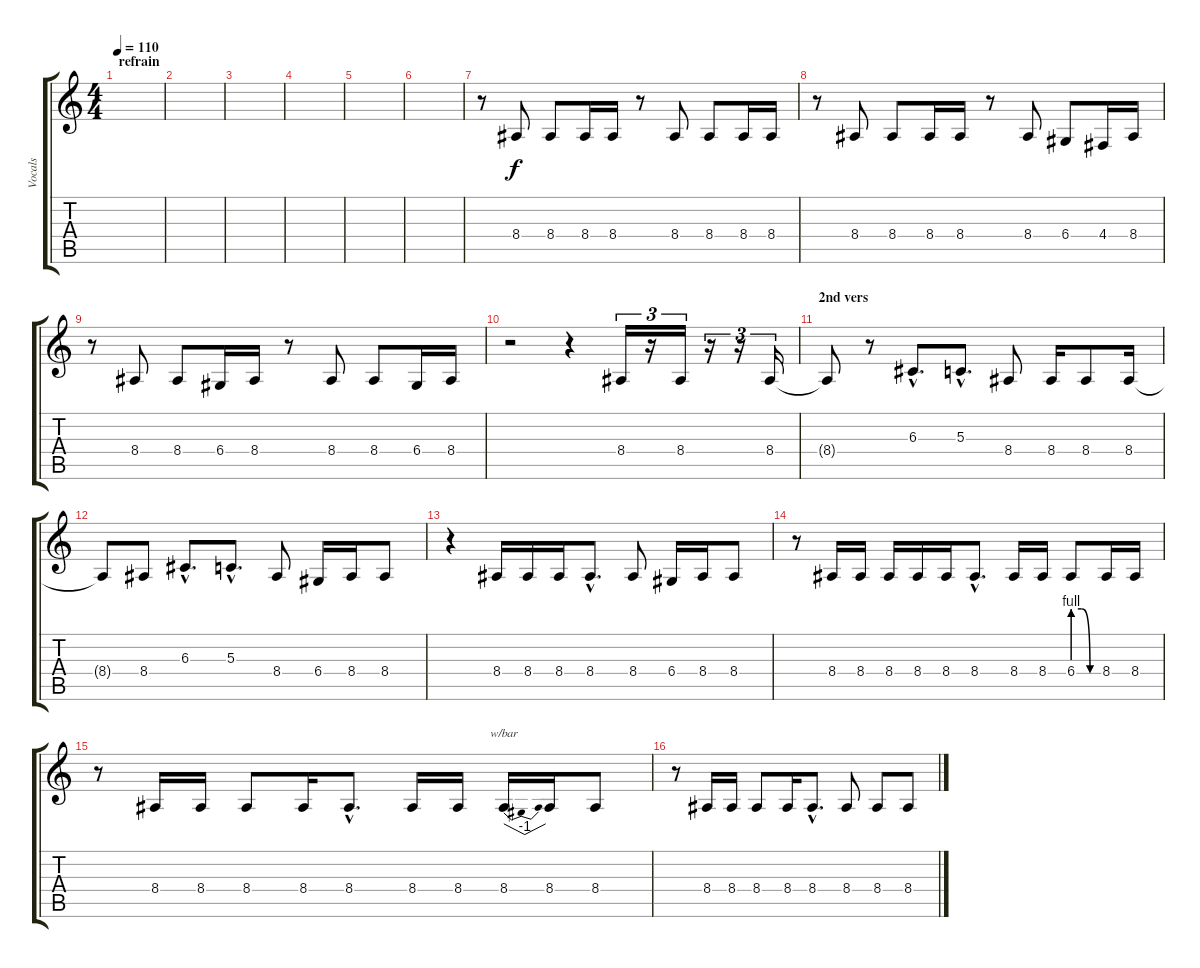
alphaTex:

\track ("Vocals" "Vocals") {instrument cello}
\staff {score tabs}
\tuning (E4 B3 G3 D3 A2 E2) {hide}
\ts (4 4)
\section ("" "refrain")
\tempo 110
\clef g2
\ks c
|
|
|
|
|
|
r.8 8.4.8 8.4.8 8.4.16 8.4.16 r.8 8.4.8 8.4.8 8.4.16 8.4.16 |
r.8 8.4.8 8.4.8 8.4.16 8.4.16 r.8 8.4.8 6.4.8 4.4.16 8.4.16 |
r.8 8.4.8 8.4.8 6.4.16 8.4.16 r.8 8.4.8 8.4.8 6.4.16 8.4.16 |
r.2 r.4 8.4.16{tu (3 2)} r.16{tu (3 2)} 8.4.16{tu (3 2)} r.16{tu (3 2)} r.16{tu (3 2)} 8.4.16{tu (3 2)} |
\section ("" "2nd vers")
8.4{t}.8 r.8 6.3{hac}.8{d} 5.3{hac}.8{d} 8.4.8 8.4.16 8.4.8 8.4.16 |
8.4{t}.8 8.4.8 6.3{hac}.8{d} 5.3{hac}.8{d} 8.4.8 6.4.16 8.4.16 8.4.8 |
r.4 8.4.16 8.4.16 8.4.16 8.4{hac}.8{d} 8.4.8 6.4.16 8.4.16 8.4.8 |
r.8 8.4.16 8.4.16 8.4.16 8.4.16 8.4.16 8.4{hac}.8{d} 8.4.16 8.4.16 6.4{be (custom 0 4 20 4 40 0 60 0)}.8 8.4.16 8.4.16 |
r.8 8.4.16 8.4.16 8.4.8 8.4.16 8.4{hac}.8{d} 8.4.16 8.4.16 8.4.16{tbe (dip default 0 0 30 -4 60 0)} 8.4.16 8.4.8 |
r.8 8.4.16 8.4.16 8.4.8 8.4.16 8.4{hac}.8{d} 8.4.8 8.4.8 8.4.8
